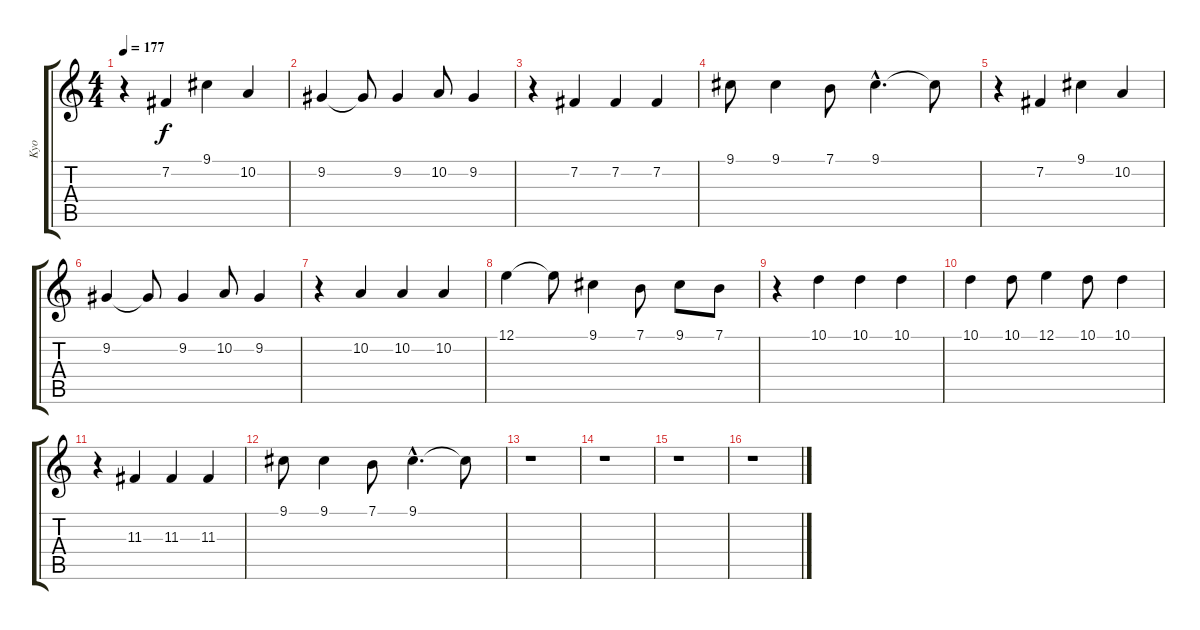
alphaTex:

\track ("Kyo" "Kyo") {instrument stringensemble1}
\staff {score tabs}
\tuning (E4 B3 G3 D3 A2 E2) {hide}
\ts (4 4)
\tempo 177
\clef g2
\ks c
r.4{dy f} 7.2.4 9.1.4 10.2.4 |
9.2.4 9.2{t}.8 9.2.4 10.2.8 9.2.4 |
r.4 7.2.4 7.2.4 7.2.4 |
9.1.8 9.1.4 7.1.8 9.1{hac}.4{d} 9.1{t}.8 |
r.4 7.2.4 9.1.4 10.2.4 |
9.2.4 9.2{t}.8 9.2.4 10.2.8 9.2.4 |
r.4 10.2.4 10.2.4 10.2.4 |
12.1.4 12.1{t}.8 9.1.4 7.1.8 9.1.8 7.1.8 |
r.4 10.1.4 10.1.4 10.1.4 |
10.1.4 10.1.8 12.1.4 10.1.8 10.1.4 |
r.4 11.3.4 11.3.4 11.3.4 |
9.1.8 9.1.4 7.1.8 9.1{hac}.4{d} 9.1{t}.8 |
r.1 |
r.1 |
r.1 |
r.1
